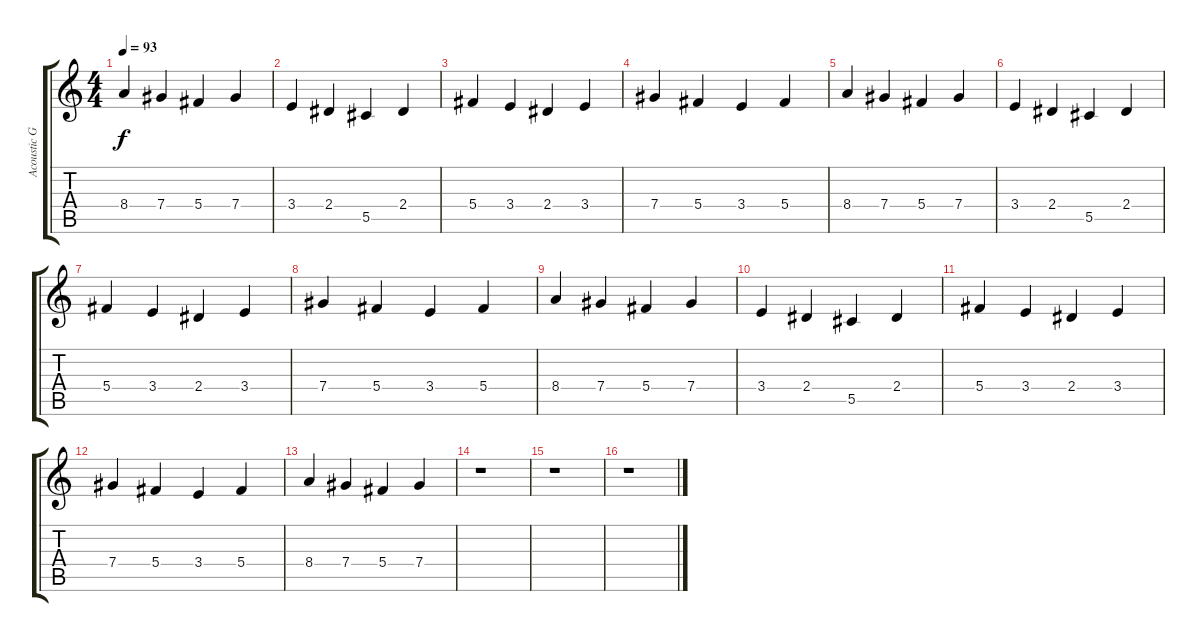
\track ("Acoustic Guitar" "Acoustic G") {instrument acousticguitarsteel}
\staff {score tabs}
\tuning (Eb4 Bb3 Gb3 Db3 Ab2 Eb2) {hide}
\ts (4 4)
\tempo 93
\clef g2
\ks c
8.4.4{dy f} 7.4.4 5.4.4 7.4.4 |
3.4.4 2.4.4 5.5.4 2.4.4 |
5.4.4 3.4.4 2.4.4 3.4.4 |
7.4.4 5.4.4 3.4.4 5.4.4 |
8.4.4 7.4.4 5.4.4 7.4.4 |
3.4.4 2.4.4 5.5.4 2.4.4 |
5.4.4 3.4.4 2.4.4 3.4.4 |
7.4.4 5.4.4 3.4.4 5.4.4 |
8.4.4 7.4.4 5.4.4 7.4.4 |
3.4.4 2.4.4 5.5.4 2.4.4 |
5.4.4 3.4.4 2.4.4 3.4.4 |
7.4.4 5.4.4 3.4.4 5.4.4 |
8.4.4 7.4.4 5.4.4 7.4.4 |
r.1 |
r.1 |
r.1
